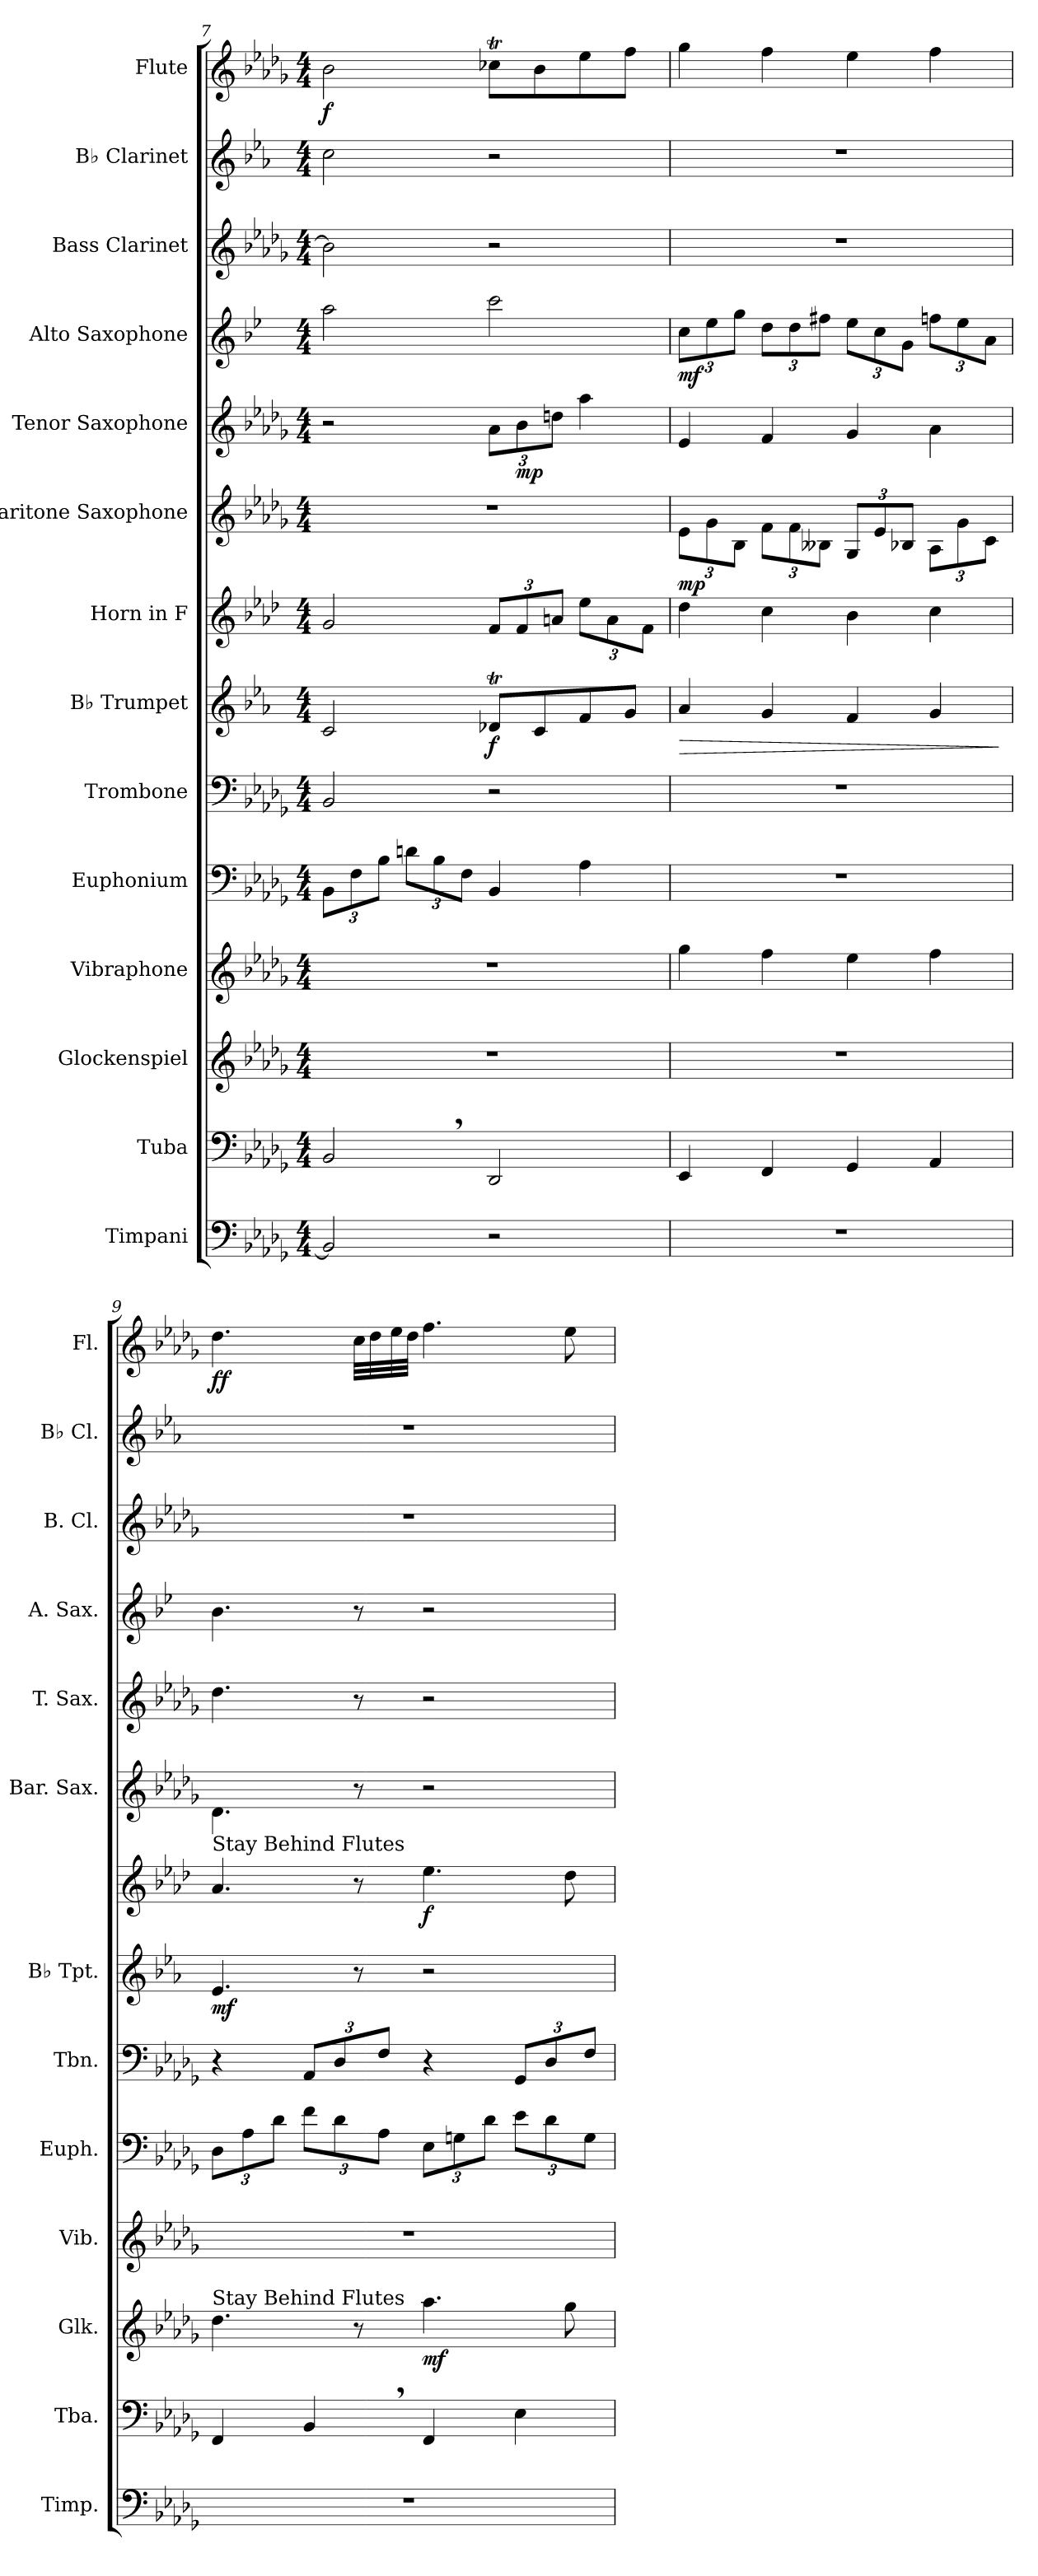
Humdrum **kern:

**kern	**kern	**kern	**dynam	**kern	**kern	**kern	**kern	**dynam	**kern	**dynam	**kern	**dynam	**kern	**dynam	**kern	**dynam	**kern	**kern	**kern	**dynam
*part14	*part13	*part12	*part12	*part11	*part10	*part9	*part8	*part8	*part7	*part7	*part6	*part6	*part5	*part5	*part4	*part4	*part3	*part2	*part1	*part1
*staff14	*staff13	*staff12	*staff12	*staff11	*staff10	*staff9	*staff8	*staff8	*staff7	*staff7	*staff6	*staff6	*staff5	*staff5	*staff4	*staff4	*staff3	*staff2	*staff1	*staff1
*I"Timpani	*I"Tuba	*I"Glockenspiel	*	*I"Vibraphone	*I"Euphonium	*I"Trombone	*I"B♭ Trumpet	*	*I"Horn in F	*	*I"Baritone Saxophone	*	*I"Tenor Saxophone	*	*I"Alto Saxophone	*	*I"Bass Clarinet	*I"B♭ Clarinet	*I"Flute	*
*I'Timp.	*I'Tba.	*I'Glk.	*	*I'Vib.	*I'Euph.	*I'Tbn.	*I'B♭ Tpt.	*	*	*	*I'Bar. Sax.	*	*I'T. Sax.	*	*I'A. Sax.	*	*I'B. Cl.	*I'B♭ Cl.	*I'Fl.	*
*clefF4	*clefF4	*clefG2	*	*clefG2	*clefF4	*clefF4	*clefG2	*	*clefG2	*	*clefG2	*	*clefG2	*	*clefG2	*	*clefG2	*clefG2	*clefG2	*
*	*	*ITrd-14c-24	*	*	*	*	*ITrd1c2	*	*ITrd4c7	*	*ITrd12c21	*	*ITrd8c14	*	*ITrd5c9	*	*ITrd8c14	*ITrd1c2	*	*
*k[b-e-a-d-g-]	*k[b-e-a-d-g-]	*k[b-e-a-d-g-]	*	*k[b-e-a-d-g-]	*k[b-e-a-d-g-]	*k[b-e-a-d-g-]	*k[b-e-a-d-g-]	*	*k[b-e-a-d-g-]	*	*k[b-e-a-d-g-]	*	*k[b-e-a-d-g-]	*	*k[b-e-a-d-g-]	*	*k[b-e-a-d-g-]	*k[b-e-a-d-g-]	*k[b-e-a-d-g-]	*
*M4/4	*M4/4	*M4/4	*	*M4/4	*M4/4	*M4/4	*M4/4	*	*M4/4	*	*M4/4	*	*M4/4	*	*M4/4	*	*M4/4	*M4/4	*M4/4	*
*	*	*	*	*	*Xbrackettup	*	*	*	*	*	*	*	*	*	*	*	*	*	*	*
=7	=7	=7	=7	=7	=7	=7	=7	=7	=7	=7	=7	=7	=7	=7	=7	=7	=7	=7	=7	=7
!	!	!	!	!	!	!	!	!	!	!	!	!	!	!	!	!	!	!	!	!LO:DY:b
2BB-/]	2BB-,/	1r	.	1r	12BB-\L	2BB-/	2B-/	.	2c/	.	1r	.	2r	.	2cc\	.	2B-\]	2b-\	2b-\	f
.	.	.	.	.	12F\	.	.	.	.	.	.	.	.	.	.	.	.	.	.	.
.	.	.	.	.	12B-\J	.	.	.	.	.	.	.	.	.	.	.	.	.	.	.
.	.	.	.	.	12dn\L	.	.	.	.	.	.	.	.	.	.	.	.	.	.	.
.	.	.	.	.	12B-\	.	.	.	.	.	.	.	.	.	.	.	.	.	.	.
.	.	.	.	.	12F\J	.	.	.	.	.	.	.	.	.	.	.	.	.	.	.
*	*	*	*	*	*	*	*	*	*Xbrackettup	*	*	*	*Xbrackettup	*	*	*	*	*	*	*
!	!	!	!	!	!	!	!	!LO:DY:b	!	!	!	!	!	!	!	!	!	!	!	!
2r	2DD-/	.	.	.	4BB-/	2r	8c-XT/L	f	12B-/L	.	.	.	12A-\L	.	2ee-\	.	2r	2r	8cc-XT\L	.
!	!	!	!	!	!	!	!	!	!	!	!	!	!	!LO:DY:b	!	!	!	!	!	!
.	.	.	.	.	.	.	.	.	12B-/	.	.	.	12B-\	mp	.	.	.	.	.	.
.	.	.	.	.	.	.	8B-/	.	.	.	.	.	.	.	.	.	.	.	8b-\	.
.	.	.	.	.	.	.	.	.	12dn/J	.	.	.	12dn\J	.	.	.	.	.	.	.
.	.	.	.	.	4A-\	.	8e-/	.	12a-\L	.	.	.	4a-\	.	.	.	.	.	8ee-\	.
.	.	.	.	.	.	.	.	.	12d\	.	.	.	.	.	.	.	.	.	.	.
.	.	.	.	.	.	.	8f/J	.	.	.	.	.	.	.	.	.	.	.	8ff\J	.
.	.	.	.	.	.	.	.	.	12B-\J	.	.	.	.	.	.	.	.	.	.	.
=8	=8	=8	=8	=8	=8	=8	=8	=8	=8	=8	=8	=8	=8	=8	=8	=8	=8	=8	=8	=8
!	!	!	!	!	!	!	!	!LO:HP:b	!	!	!	!	!	!	!	!	!	!	!	!
*	*	*	*	*	*	*	*	*	*	*	*Xbrackettup	*	*	*	*Xbrackettup	*	*	*	*	*
!	!	!	!	!	!	!	!	!	!	!	!	!LO:DY:b	!	!	!	!LO:DY:b	!	!	!	!
1r	4EE-/	1r	.	4gg-\	1r	1r	4g-/	>	4g-\	.	12E-\L	mp	4E-/	.	12e-\L	mf	1r	1r	4gg-\	.
.	.	.	.	.	.	.	.	.	.	.	12G-\	.	.	.	12g-\	.	.	.	.	.
.	.	.	.	.	.	.	.	.	.	.	12BB-\J	.	.	.	12b-\J	.	.	.	.	.
.	4FF/	.	.	4ff\	.	.	4f/	.	4f\	.	12F\L	.	4F/	.	12f\L	.	.	.	4ff\	.
.	.	.	.	.	.	.	.	.	.	.	12F\	.	.	.	12f\	.	.	.	.	.
.	.	.	.	.	.	.	.	.	.	.	12BB--X\J	.	.	.	12an\J	.	.	.	.	.
.	4GG-/	.	.	4ee-\	.	.	4e-/	.	4e-\	.	12GG-/L	.	4G-/	.	12g-\L	.	.	.	4ee-\	.
.	.	.	.	.	.	.	.	.	.	.	12E-/	.	.	.	12e-\	.	.	.	.	.
.	.	.	.	.	.	.	.	.	.	.	12BB-X/J	.	.	.	12B-\J	.	.	.	.	.
.	4AA-/	.	.	4ff\	.	.	4f/	.	4f\	.	12AA-\L	.	4A-\	.	12a-X\L	.	.	.	4ff\	.
.	.	.	.	.	.	.	.	.	.	.	12G-\	.	.	.	12g-\	.	.	.	.	.
.	.	.	.	.	.	.	.	.	.	.	12C\J	.	.	.	12c\J	.	.	.	.	.
.	.	.	.	.	.	.	.	]	.	.	.	.	.	.	.	.	.	.	.	.
!!LO:PB:g=z
=9	=9	=9	=9	=9	=9	=9	=9	=9	=9	=9	=9	=9	=9	=9	=9	=9	=9	=9	=9	=9
!	!	!	!	!	!	!	!	!	!LO:TX:a:t=Stay Behind Flutes	!	!	!	!	!	!	!	!	!	!	!
!	!	!LO:TX:a:t=Stay Behind Flutes	!	!	!	!	!	!	!	!	!	!	!	!	!	!	!	!	!	!
!	!	!	!	!	!	!	!	!LO:DY:b	!	!	!	!	!	!	!	!	!	!	!	!LO:DY:b
1r	4FF/	4.dddd-\	.	1r	12D-\L	4r	4.d-/	mf	4.d-/	.	4.D-\	.	4.d-\	.	4.d-\	.	1r	1r	4.dd-\	ff
.	.	.	.	.	12A-\	.	.	.	.	.	.	.	.	.	.	.	.	.	.	.
.	.	.	.	.	12d-\J	.	.	.	.	.	.	.	.	.	.	.	.	.	.	.
*	*	*	*	*	*	*Xbrackettup	*	*	*	*	*	*	*	*	*	*	*	*	*	*
.	4BB-,/	.	.	.	12f\L	12AA-/L	.	.	.	.	.	.	.	.	.	.	.	.	.	.
.	.	.	.	.	12d-\	12D-/	.	.	.	.	.	.	.	.	.	.	.	.	.	.
.	.	8r	.	.	.	.	8r	.	8r	.	8r	.	8r	.	8r	.	.	.	32cc\LLL	.
.	.	.	.	.	.	.	.	.	.	.	.	.	.	.	.	.	.	.	32dd-\	.
.	.	.	.	.	12A-\J	12F/J	.	.	.	.	.	.	.	.	.	.	.	.	.	.
.	.	.	.	.	.	.	.	.	.	.	.	.	.	.	.	.	.	.	32ee-\	.
.	.	.	.	.	.	.	.	.	.	.	.	.	.	.	.	.	.	.	32dd-\JJJ	.
!	!	!	!LO:DY:b	!	!	!	!	!	!	!LO:DY:b	!	!	!	!	!	!	!	!	!	!
.	4FF/	4.aaaa-\	mf	.	12E-\L	4r	2r	.	4.a-\	f	2r	.	2r	.	2r	.	.	.	4.ff\	.
.	.	.	.	.	12Gn\	.	.	.	.	.	.	.	.	.	.	.	.	.	.	.
.	.	.	.	.	12d-\J	.	.	.	.	.	.	.	.	.	.	.	.	.	.	.
.	4E-\	.	.	.	12e-\L	12GG-/L	.	.	.	.	.	.	.	.	.	.	.	.	.	.
.	.	.	.	.	12d-\	12D-/	.	.	.	.	.	.	.	.	.	.	.	.	.	.
.	.	8gggg-\	.	.	.	.	.	.	8g-\	.	.	.	.	.	.	.	.	.	8ee-\	.
.	.	.	.	.	12G\J	12F/J	.	.	.	.	.	.	.	.	.	.	.	.	.	.
=	=	=	=	=	=	=	=	=	=	=	=	=	=	=	=	=	=	=	=	=
*-	*-	*-	*-	*-	*-	*-	*-	*-	*-	*-	*-	*-	*-	*-	*-	*-	*-	*-	*-	*-
